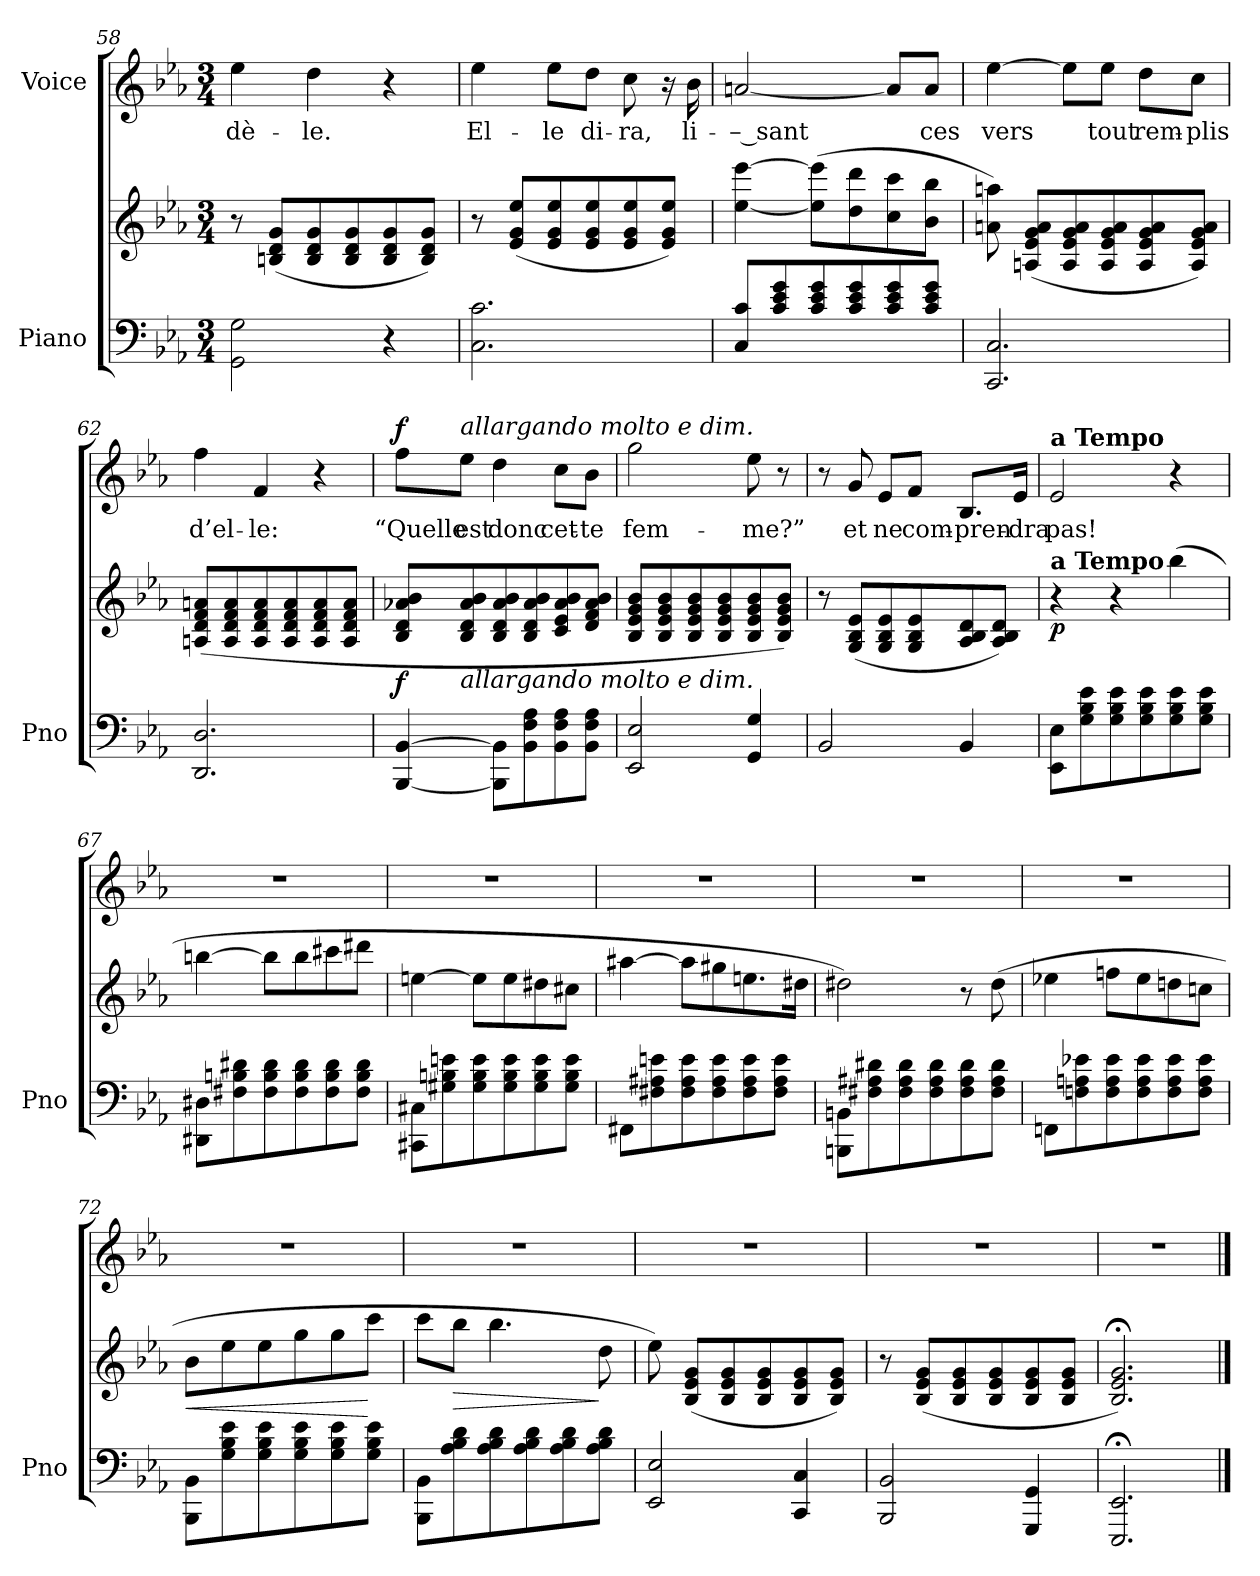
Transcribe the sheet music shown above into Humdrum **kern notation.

**kern	**kern	**dynam	**kern	**text	**dynam
*part2	*part2	*part2	*part1	*part1	*part1
*staff3	*staff2	*staff2/3	*staff1	*staff1	*staff1
*I"Piano	*	*	*I"Voice	*	*
*I'Pno	*	*	*	*	*
*clefF4	*clefG2	*	*clefG2	*	*
*k[b-e-a-]	*k[b-e-a-]	*	*k[b-e-a-]	*	*
*M3/4	*M3/4	*	*M3/4	*	*
=58	=58	=58	=58	=58	=58
2GG\ 2G\	8r	.	4ee-\	-dè-	.
.	(8Bn/ 8d/ 8g/L	.	.	.	.
.	8B/ 8d/ 8g/	.	4dd\	-le.	.
.	8B/ 8d/ 8g/	.	.	.	.
4r	8B/ 8d/ 8g/	.	4r	.	.
.	8B/ 8d/ 8g/J)	.	.	.	.
=59	=59	=59	=59	=59	=59
2.C\ 2.c\	8r	.	4ee-\	El-	.
.	(8e-/ 8g/ 8ee-/L	.	.	.	.
.	8e-/ 8g/ 8ee-/	.	8ee-\L	-le	.
.	8e-/ 8g/ 8ee-/	.	8dd\J	di-	.
.	8e-/ 8g/ 8ee-/	.	8cc\	-ra,	.
.	8e-/ 8g/ 8ee-/J)	.	16r	.	.
.	.	.	16b-\	li-	.
=60	=60	=60	=60	=60	=60
8C/ 8c/L	[4ee-\ [4eee-\	.	[2an/	-– sant	.
8c/ 8e-/ 8g/	.	.	.	.	.
8c/ 8e-/ 8g/	(8ee-\] 8eee-\]L	.	.	.	.
8c/ 8e-/ 8g/	8dd\ 8ddd\	.	.	.	.
8c/ 8e-/ 8g/	8cc\ 8ccc\	.	8a/L]	.	.
8c/ 8e-/ 8g/J	8b-\ 8bb-\J	.	8a/J	ces	.
=61	=61	=61	=61	=61	=61
2.CC/ 2.C/	8an\ 8aan\)	.	[4ee-\	vers	.
.	(8An/ 8e-/ 8g/ 8a/L	.	.	.	.
.	8A/ 8e-/ 8g/ 8a/	.	8ee-\L]	.	.
.	8A/ 8e-/ 8g/ 8a/	.	8ee-\J	tout	.
.	8A/ 8e-/ 8g/ 8a/	.	8dd\L	rem-	.
.	8A/ 8e-/ 8g/ 8a/J)	.	8cc\J	-plis	.
=62	=62	=62	=62	=62	=62
2.DD/ 2.D/	(<8An/ 8d/ 8f/ 8an/L	.	4ff\	d’el-	.
.	8A/ 8d/ 8f/ 8a/	.	.	.	.
.	8A/ 8d/ 8f/ 8a/	.	4f/	-le:	.
.	8A/ 8d/ 8f/ 8a/	.	.	.	.
.	8A/ 8d/ 8f/ 8a/	.	4r	.	.
.	8A/ 8d/ 8f/ 8a/J	.	.	.	.
=63	=63	=63	=63	=63	=63
!	!	!LO:DY:b	!	!	!LO:DY:a
[4BBB-/ [4BB-/	8B-/ 8d/ 8a-X/ 8b-/L	f	8ff\L	“Quelle	f
!	!	!	!LO:TX:a:i:t=allargando molto e dim.	!	!
!	!LO:TX:b:i:t=allargando  molto  e  dim.	!	!	!	!
.	8B-/ 8d/ 8a-/ 8b-/	.	8ee-\J	est	.
8BBB-\] 8BB-\]L	8B-/ 8d/ 8a-/ 8b-/	.	4dd\	donc	.
8BB-\ 8F\ 8A-\	8B-/ 8d/ 8a-/ 8b-/	.	.	.	.
8BB-\ 8F\ 8A-\	8c/ 8e-/ 8a-/ 8b-/	.	8cc\L	cet-	.
8BB-\ 8F\ 8A-\J	8d/ 8f/ 8a-/ 8b-/J	.	8b-\J	-te	.
=64	=64	=64	=64	=64	=64
2EE-/ 2E-/	8B-/ 8e-/ 8g/ 8b-/L	.	2gg\	fem-	.
.	8B-/ 8e-/ 8g/ 8b-/	.	.	.	.
.	8B-/ 8e-/ 8g/ 8b-/	.	.	.	.
.	8B-/ 8e-/ 8g/ 8b-/	.	.	.	.
4GG/ 4G/	8B-/ 8e-/ 8g/ 8b-/	.	8ee-\	-me?”	.
.	8B-/ 8e-/ 8g/ 8b-/J)	.	8r	.	.
=65	=65	=65	=65	=65	=65
2BB-/	8r	.	8r	.	.
.	(8G/ 8B-/ 8e-/L	.	8g/	et	.
.	8G/ 8B-/ 8e-/	.	8e-/L	ne	.
.	8G/ 8B-/ 8e-/	.	8f/J	com-	.
4BB-/	8A-/ 8B-/ 8d/	.	8.B-/L	-pren-	.
.	8A-/ 8B-/ 8d/J)	.	.	.	.
.	.	.	16e-/Jk	-dra	.
=66	=66	=66	=66	=66	=66
!	!	!	!LO:TX:a:B:t=a Tempo	!	!
!	!LO:TX:a:B:t=a Tempo	!	!	!	!
!	!	!LO:DY:b	!	!	!
8EE-\ 8E-\L	4r	p	2e-/	pas!	.
8G\ 8B-\ 8e-\	.	.	.	.	.
8G\ 8B-\ 8e-\	4r	.	.	.	.
8G\ 8B-\ 8e-\	.	.	.	.	.
8G\ 8B-\ 8e-\	(4bb-\	.	4r	.	.
8G\ 8B-\ 8e-\J	.	.	.	.	.
=67	=67	=67	=67	=67	=67
8DD#X\ 8D#X\L	[4bbn\	.	2.r	.	.
8F#X\ 8Bn\ 8d#X\	.	.	.	.	.
8F#\ 8B\ 8d#\	8bb\L]	.	.	.	.
8F#\ 8B\ 8d#\	8bb\	.	.	.	.
8F#\ 8B\ 8d#\	8ccc#X\	.	.	.	.
8F#\ 8B\ 8d#\J	8ddd#X\J	.	.	.	.
=68	=68	=68	=68	=68	=68
8CC#X\ 8C#X\L	[4een\	.	2.r	.	.
8G#X\ 8Bn\ 8en\	.	.	.	.	.
8G#\ 8B\ 8e\	8ee\L]	.	.	.	.
8G#\ 8B\ 8e\	8ee\	.	.	.	.
8G#\ 8B\ 8e\	8dd#X\	.	.	.	.
8G#\ 8B\ 8e\J	8cc#X\J	.	.	.	.
=69	=69	=69	=69	=69	=69
8FF#X\L	[4aa#X\	.	2.r	.	.
8F#X\ 8A#X\ 8en\	.	.	.	.	.
8F#\ 8A#\ 8e\	8aa#\L]	.	.	.	.
8F#\ 8A#\ 8e\	8gg#X\	.	.	.	.
8F#\ 8A#\ 8e\	8.een\	.	.	.	.
8F#\ 8A#\ 8e\J	.	.	.	.	.
.	16dd#X\Jk	.	.	.	.
=70	=70	=70	=70	=70	=70
8BBBn\ 8BBn\L	2dd#X\)	.	2.r	.	.
8F#X\ 8A#X\ 8d#X\	.	.	.	.	.
8F#\ 8A#\ 8d#\	.	.	.	.	.
8F#\ 8A#\ 8d#\	.	.	.	.	.
8F#\ 8A#\ 8d#\	8r	.	.	.	.
8F#\ 8A#\ 8d#\J	(8dd#\	.	.	.	.
=71	=71	=71	=71	=71	=71
8FFn\L	4ee-X\	.	2.r	.	.
8Fn\ 8An\ 8e-X\	.	.	.	.	.
8F\ 8A\ 8e-\	8ffn\L	.	.	.	.
8F\ 8A\ 8e-\	8ee-\	.	.	.	.
8F\ 8A\ 8e-\	8ddn\	.	.	.	.
8F\ 8A\ 8e-\J	8ccn\J	.	.	.	.
=72	=72	=72	=72	=72	=72
!	!	!LO:HP:b	!	!	!
8BBB-\ 8BB-\L	8b-\L	<	2.r	.	.
8G\ 8B-\ 8e-\	8ee-\	.	.	.	.
8G\ 8B-\ 8e-\	8ee-\	.	.	.	.
8G\ 8B-\ 8e-\	8gg\	.	.	.	.
8G\ 8B-\ 8e-\	8gg\	.	.	.	.
8G\ 8B-\ 8e-\J	8ccc\J	[	.	.	.
=73	=73	=73	=73	=73	=73
8BBB-\ 8BB-\L	8ccc\L	.	2.r	.	.
!	!	!LO:HP:b	!	!	!
8A-\ 8B-\ 8d\	8bb-\J	>	.	.	.
8A-\ 8B-\ 8d\	4.bb-\	.	.	.	.
8A-\ 8B-\ 8d\	.	.	.	.	.
8A-\ 8B-\ 8d\	.	.	.	.	.
8A-\ 8B-\ 8d\J	8dd\	]	.	.	.
=74	=74	=74	=74	=74	=74
*^	*	*	*	*	*
!	!	!	!LO:DY:b	!	!	!
!	!	!	!LO:DY:n=1:b	!	!	!
2EE-/ 2E-/	4.ryy	8ee-\)	pp other-dynamics	2.r	.	.
.	.	(8B-/ 8e-/ 8g/L	.	.	.	.
.	.	8B-/ 8e-/ 8g/	.	.	.	.
.	8ryy	8B-/ 8e-/ 8g/	.	.	.	.
4CC/ 4C/	4ryy	8B-/ 8e-/ 8g/	.	.	.	.
.	.	8B-/ 8e-/ 8g/J)	.	.	.	.
=75	=75	=75	=75	=75	=75	=75
2BBB-/ 2BB-/	4.ryy	8r	.	2.r	.	.
.	.	(8B-/ 8e-/ 8g/L	.	.	.	.
.	.	8B-/ 8e-/ 8g/	.	.	.	.
.	8ryy	8B-/ 8e-/ 8g/	.	.	.	.
4GGG/ 4GG/	4ryy	8B-/ 8e-/ 8g/	.	.	.	.
.	.	8B-/ 8e-/ 8g/J	.	.	.	.
*v	*v	*	*	*	*	*
=76	=76	=76	=76	=76	=76
2.EEE-/;< 2.EE-/;<	2.B-/;< 2.e-/;< 2.g/;<)	.	2.r	.	.
==	==	==	==	==	==
*-	*-	*-	*-	*-	*-
